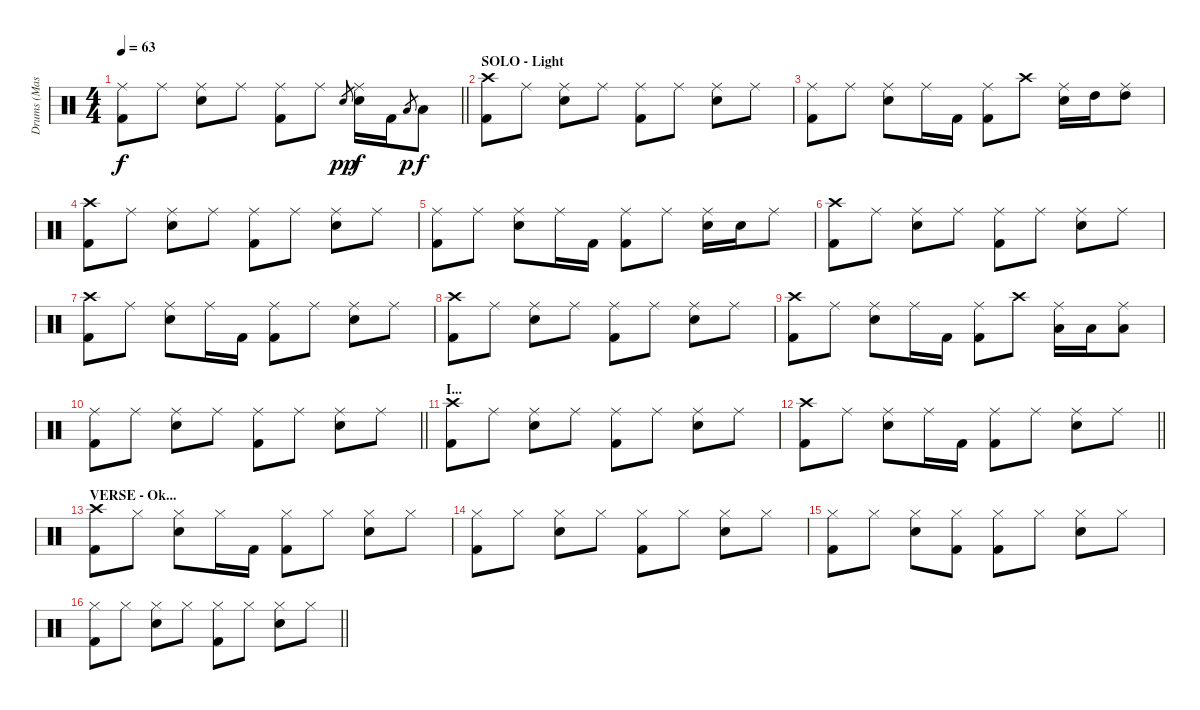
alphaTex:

\track ("Drums (Mason)" "Drums (Mas") {instrument percussion}
\staff {score}
\articulation defaults
\ts (4 4)
\tempo 63
\clef neutral
\barLineRight lightlight
\ks c
("Ride (middle)" "Kick (hit) 2").8{dy f} "Ride (middle)".8 ("Ride (middle)" "Snare (hit) 2").8 "Ride (middle)".8 ("Ride (middle)" "Kick (hit) 2").8 "Ride (middle)".8 "Snare (hit) 2".8{gr dy pp} ("Ride (middle)" "Snare (hit) 2").16{dy f} "Kick (hit) 2".16 "Low Tom (hit)".8{gr dy p} "Low Tom (hit)".8{dy f} |
\section ("" "SOLO - Light")
("Crash high (hit)" "Kick (hit) 2").8 "Ride (middle)".8 ("Ride (middle)" "Snare (hit) 2").8 "Ride (middle)".8 ("Ride (middle)" "Kick (hit) 2").8 "Ride (middle)".8 ("Ride (middle)" "Snare (hit) 2").8 "Ride (middle)".8 |
("Ride (middle)" "Kick (hit) 2").8 "Ride (middle)".8 ("Ride (middle)" "Snare (hit) 2").8 "Ride (middle)".16 "Kick (hit) 2".16 ("Ride (middle)" "Kick (hit) 2").8 "Crash high (hit)".8 ("Ride (middle)" "Snare (hit) 2").16 "High Tom (hit)".16 ("Ride (middle)" "High Tom (hit)").8 |
("Crash high (hit)" "Kick (hit) 2").8 "Ride (middle)".8 ("Ride (middle)" "Snare (hit) 2").8 "Ride (middle)".8 ("Ride (middle)" "Kick (hit) 2").8 "Ride (middle)".8 ("Ride (middle)" "Snare (hit) 2").8 "Ride (middle)".8 |
("Ride (middle)" "Kick (hit) 2").8 "Ride (middle)".8 ("Ride (middle)" "Snare (hit) 2").8 "Ride (middle)".16 "Kick (hit) 2".16 ("Ride (middle)" "Kick (hit) 2").8 "Ride (middle)".8 ("Ride (middle)" "Snare (hit) 2").16 "Snare (hit) 2".16 "Ride (middle)".8 |
("Crash high (hit)" "Kick (hit) 2").8 "Ride (middle)".8 ("Ride (middle)" "Snare (hit) 2").8 "Ride (middle)".8 ("Ride (middle)" "Kick (hit) 2").8 "Ride (middle)".8 ("Ride (middle)" "Snare (hit) 2").8 "Ride (middle)".8 |
("Crash high (hit)" "Kick (hit) 2").8 "Ride (middle)".8 ("Ride (middle)" "Snare (hit) 2").8 "Ride (middle)".16 "Kick (hit) 2".16 ("Ride (middle)" "Kick (hit) 2").8 "Ride (middle)".8 ("Ride (middle)" "Snare (hit) 2").8 "Ride (middle)".8 |
("Crash high (hit)" "Kick (hit) 2").8 "Ride (middle)".8 ("Ride (middle)" "Snare (hit) 2").8 "Ride (middle)".8 ("Ride (middle)" "Kick (hit) 2").8 "Ride (middle)".8 ("Ride (middle)" "Snare (hit) 2").8 "Ride (middle)".8 |
("Crash high (hit)" "Kick (hit) 2").8 "Ride (middle)".8 ("Ride (middle)" "Snare (hit) 2").8 "Ride (middle)".16 "Kick (hit) 2".16 ("Ride (middle)" "Kick (hit) 2").8 "Crash high (hit)".8 ("Ride (middle)" "Low Tom (hit)").16 "Low Tom (hit)".16 ("Ride (middle)" "Low Floor Tom (hit)").8 |
\barLineRight lightlight
("Ride (middle)" "Kick (hit) 2").8 "Ride (middle)".8 ("Ride (middle)" "Snare (hit) 2").8 "Ride (middle)".8 ("Ride (middle)" "Kick (hit) 2").8 "Ride (middle)".8 ("Ride (middle)" "Snare (hit) 2").8 "Ride (middle)".8 |
\section ("" "I...")
("Crash high (hit)" "Kick (hit) 2").8 "Ride (middle)".8 ("Ride (middle)" "Snare (hit) 2").8 "Ride (middle)".8 ("Ride (middle)" "Kick (hit) 2").8 "Ride (middle)".8 ("Ride (middle)" "Snare (hit) 2").8 "Ride (middle)".8 |
\barLineRight lightlight
("Crash high (hit)" "Kick (hit) 2").8 "Ride (middle)".8 ("Ride (middle)" "Snare (hit) 2").8 "Ride (middle)".16 "Kick (hit) 2".16 ("Ride (middle)" "Kick (hit) 2").8 "Ride (middle)".8 ("Ride (middle)" "Snare (hit) 2").8 "Ride (middle)".8 |
\section ("" "VERSE - Ok...")
("Crash high (hit)" "Kick (hit) 2").8 "Hi-Hat (closed)".8 ("Hi-Hat (closed)" "Snare (hit) 2").8 "Hi-Hat (closed)".16 "Kick (hit) 2".16 ("Hi-Hat (closed)" "Kick (hit) 2").8 "Hi-Hat (closed)".8 ("Hi-Hat (closed)" "Snare (hit) 2").8 "Hi-Hat (closed)".8 |
("Hi-Hat (closed)" "Kick (hit) 2").8 "Hi-Hat (closed)".8 ("Hi-Hat (closed)" "Snare (hit) 2").8 "Hi-Hat (closed)".8 ("Hi-Hat (closed)" "Kick (hit) 2").8 "Hi-Hat (closed)".8 ("Hi-Hat (closed)" "Snare (hit) 2").8 "Hi-Hat (closed)".8 |
("Hi-Hat (closed)" "Kick (hit) 2").8 "Hi-Hat (closed)".8 ("Hi-Hat (closed)" "Snare (hit) 2").8 ("Hi-Hat (closed)" "Kick (hit) 2").8 ("Hi-Hat (closed)" "Kick (hit) 2").8 "Hi-Hat (closed)".8 ("Hi-Hat (closed)" "Snare (hit) 2").8 "Hi-Hat (closed)".8 |
\barLineRight lightlight
("Hi-Hat (closed)" "Kick (hit) 2").8 "Hi-Hat (closed)".8 ("Hi-Hat (closed)" "Snare (hit) 2").8 "Hi-Hat (closed)".8 ("Hi-Hat (closed)" "Kick (hit) 2").8 "Hi-Hat (closed)".8 ("Hi-Hat (closed)" "Snare (hit) 2").8 "Hi-Hat (closed)".8
